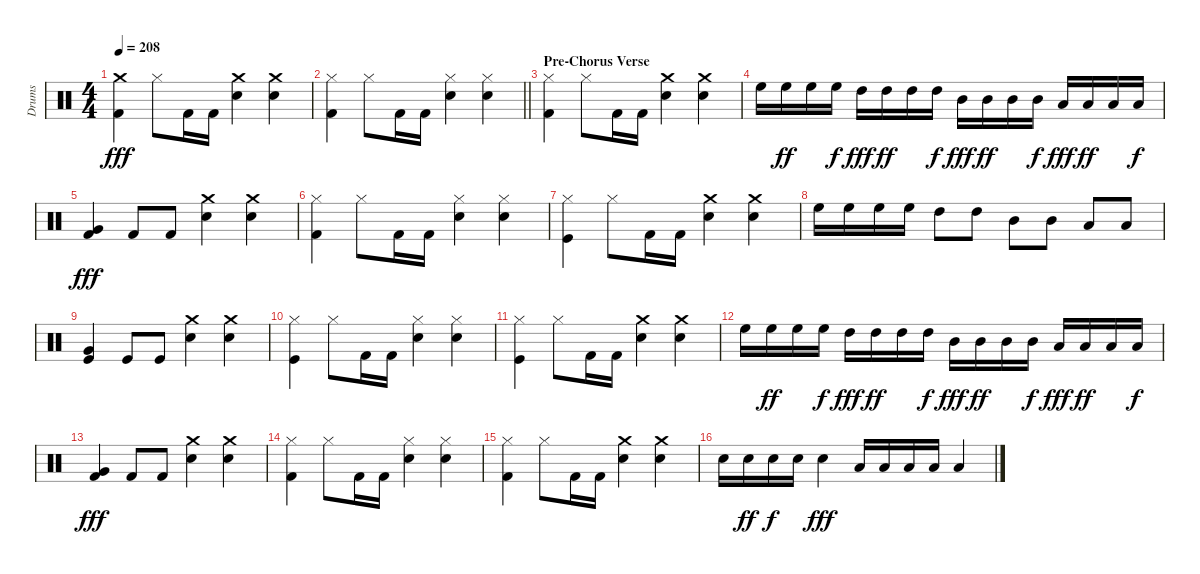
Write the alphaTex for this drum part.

\track ("Drums" "Drums") {instrument percussion}
\staff {score}
\articulation defaults
\ts (4 4)
\tempo 208
\clef neutral
\ks c
("Crash medium (hit)" "Kick (hit) 2").4{dy fff} "Hi-Hat (closed)".8 "Kick (hit) 2".16 "Kick (hit) 2".16 ("Crash medium (hit)" "Snare (hit) 2").4 ("Crash medium (hit)" "Snare (hit) 2").4 |
\barLineRight lightlight
("Kick (hit) 2" "Hi-Hat (closed)").4 "Hi-Hat (closed)".8 "Kick (hit) 2".16 "Kick (hit) 2".16 ("Snare (hit) 2" "Hi-Hat (closed)").4 ("Snare (hit) 2" "Hi-Hat (closed)").4 |
\section ("" "Pre-Chorus Verse")
("Kick (hit) 2" "Hi-Hat (closed)").4 "Hi-Hat (closed)".8 "Kick (hit) 2".16 "Kick (hit) 2".16 ("Crash medium (hit)" "Snare (hit) 2").4 ("Crash medium (hit)" "Snare (hit) 2").4 |
"High Floor Tom (hit)".16 "High Floor Tom (hit)".16{dy ff} "High Floor Tom (hit)".16 "High Floor Tom (hit)".16{dy f} "High Tom (hit)".16{dy fff} "High Tom (hit)".16{dy ff} "High Tom (hit)".16 "High Tom (hit)".16{dy f} "Mid Tom (hit)".16{dy fff} "Mid Tom (hit)".16{dy ff} "Mid Tom (hit)".16 "Mid Tom (hit)".16{dy f} "Low Tom (hit)".16{dy fff} "Low Tom (hit)".16{dy ff} "Low Tom (hit)".16 "Low Tom (hit)".16{dy f} |
("Kick (hit) 2" "Very Low Tom (hit)").4{dy fff} "Kick (hit) 2".8 "Kick (hit) 2".8 ("Crash medium (hit)" "Snare (hit) 2").4 ("Snare (hit) 2" "Crash medium (hit)").4 |
("Kick (hit) 2" "Hi-Hat (closed)").4 "Hi-Hat (closed)".8 "Kick (hit) 2".16 "Kick (hit) 2".16 ("Snare (hit) 2" "Hi-Hat (closed)").4 ("Snare (hit) 2" "Hi-Hat (closed)").4 |
("Kick (hit)" "Hi-Hat (closed)").4 "Hi-Hat (closed)".8 "Kick (hit) 2".16 "Kick (hit) 2".16 ("Crash medium (hit)" "Snare (hit) 2").4 ("Crash medium (hit)" "Snare (hit) 2").4 |
"High Floor Tom (hit)".16 "High Floor Tom (hit)".16 "High Floor Tom (hit)".16 "High Floor Tom (hit)".16 "High Tom (hit)".8 "High Tom (hit)".8 "Mid Tom (hit)".8 "Mid Tom (hit)".8 "Low Tom (hit)".8 "Low Tom (hit)".8 |
("Kick (hit)" "Very Low Tom (hit)").4 "Kick (hit)".8 "Kick (hit)".8 ("Crash medium (hit)" "Snare (hit) 2").4 ("Snare (hit) 2" "Crash medium (hit)").4 |
("Hi-Hat (closed)" "Kick (hit)").4 "Hi-Hat (closed)".8 "Kick (hit) 2".16 "Kick (hit) 2".16 ("Snare (hit) 2" "Hi-Hat (closed)").4 ("Snare (hit) 2" "Hi-Hat (closed)").4 |
("Hi-Hat (closed)" "Kick (hit)").4 "Hi-Hat (closed)".8 "Kick (hit) 2".16 "Kick (hit) 2".16 ("Crash medium (hit)" "Snare (hit) 2").4 ("Crash medium (hit)" "Snare (hit) 2").4 |
"High Floor Tom (hit)".16 "High Floor Tom (hit)".16{dy ff} "High Floor Tom (hit)".16 "High Floor Tom (hit)".16{dy f} "High Tom (hit)".16{dy fff} "High Tom (hit)".16{dy ff} "High Tom (hit)".16 "High Tom (hit)".16{dy f} "Mid Tom (hit)".16{dy fff} "Mid Tom (hit)".16{dy ff} "Mid Tom (hit)".16 "Mid Tom (hit)".16{dy f} "Low Tom (hit)".16{dy fff} "Low Tom (hit)".16{dy ff} "Low Tom (hit)".16 "Low Tom (hit)".16{dy f} |
("Kick (hit) 2" "Very Low Tom (hit)").4{dy fff} "Kick (hit) 2".8 "Kick (hit) 2".8 ("Crash medium (hit)" "Snare (hit) 2").4 ("Crash medium (hit)" "Snare (hit) 2").4 |
("Kick (hit) 2" "Hi-Hat (closed)").4 "Hi-Hat (closed)".8 "Kick (hit) 2".16 "Kick (hit) 2".16 ("Hi-Hat (closed)" "Snare (hit) 2").4 ("Snare (hit) 2" "Hi-Hat (closed)").4 |
("Kick (hit) 2" "Hi-Hat (closed)").4 "Hi-Hat (closed)".8 "Kick (hit) 2".16 "Kick (hit) 2".16 ("Crash medium (hit)" "Snare (hit) 2").4 ("Crash medium (hit)" "Snare (hit) 2").4 |
"Snare (hit) 2".16 "Snare (hit) 2".16{dy ff} "Snare (hit) 2".16{dy f} "Snare (hit) 2".16 "Snare (hit) 2".4{dy fff} "Low Tom (hit)".16 "Low Tom (hit)".16 "Low Tom (hit)".16 "Low Tom (hit)".16 "Low Tom (hit)".4
